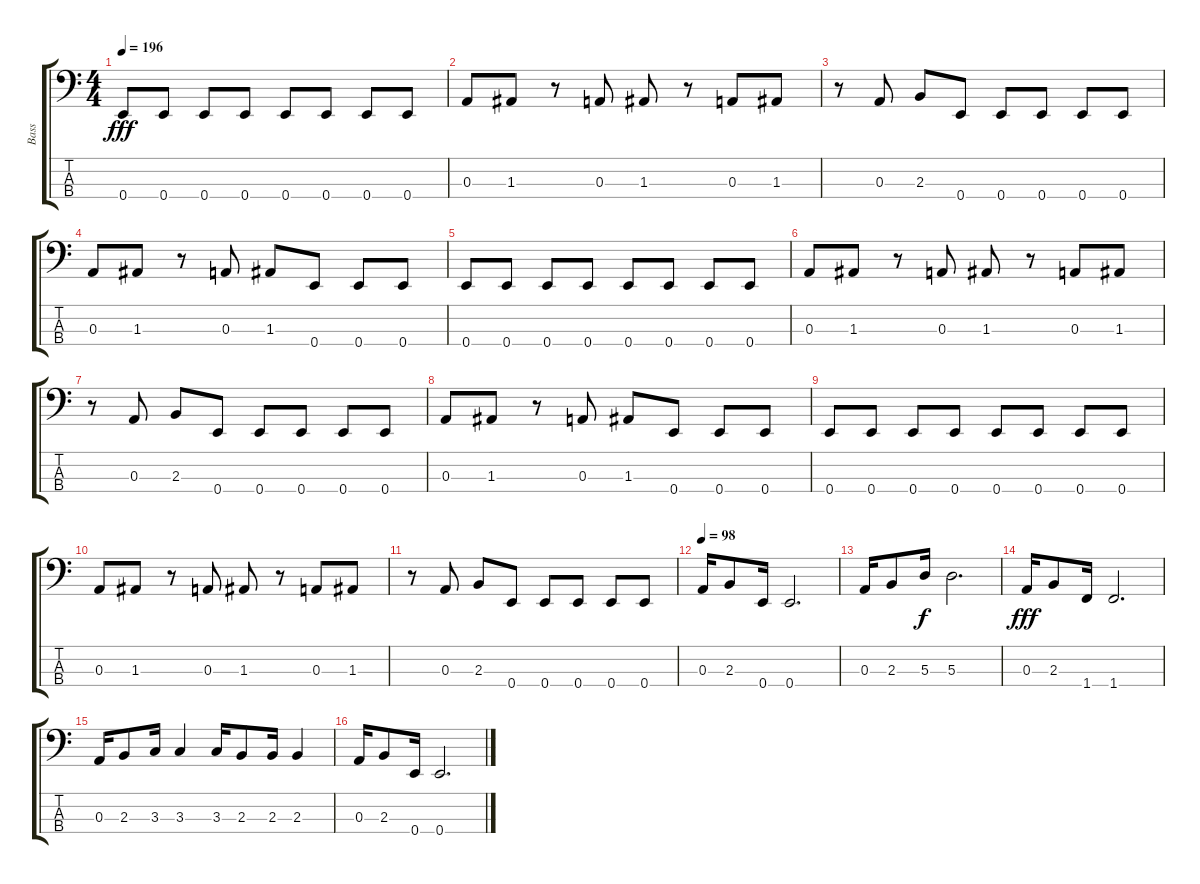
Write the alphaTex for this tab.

\track ("Bass" "Bass") {instrument electricbassfinger}
\staff {score tabs}
\tuning (G2 D2 A1 E1) {hide}
\ts (4 4)
\tempo 196
\clef f4
\ks c
0.4.8{dy fff} 0.4.8 0.4.8 0.4.8 0.4.8 0.4.8 0.4.8 0.4.8 |
0.3.8 1.3.8 r.8 0.3.8 1.3.8 r.8 0.3.8 1.3.8 |
r.8 0.3.8 2.3.8 0.4.8 0.4.8 0.4.8 0.4.8 0.4.8 |
0.3.8 1.3.8 r.8 0.3.8 1.3.8 0.4.8 0.4.8 0.4.8 |
0.4.8 0.4.8 0.4.8 0.4.8 0.4.8 0.4.8 0.4.8 0.4.8 |
0.3.8 1.3.8 r.8 0.3.8 1.3.8 r.8 0.3.8 1.3.8 |
r.8 0.3.8 2.3.8 0.4.8 0.4.8 0.4.8 0.4.8 0.4.8 |
0.3.8 1.3.8 r.8 0.3.8 1.3.8 0.4.8 0.4.8 0.4.8 |
0.4.8 0.4.8 0.4.8 0.4.8 0.4.8 0.4.8 0.4.8 0.4.8 |
0.3.8 1.3.8 r.8 0.3.8 1.3.8 r.8 0.3.8 1.3.8 |
r.8 0.3.8 2.3.8 0.4.8 0.4.8 0.4.8 0.4.8 0.4.8 |
\tempo 98
0.3.16 2.3.8 0.4.16 0.4.2{d} |
0.3.16 2.3.8 5.3.16{dy f} 5.3.2{d} |
0.3.16{dy fff} 2.3.8 1.4.16 1.4.2{d} |
0.3.16 2.3.8 3.3.16 3.3.4 3.3.16 2.3.8 2.3.16 2.3.4 |
0.3.16 2.3.8 0.4.16 0.4.2{d}
